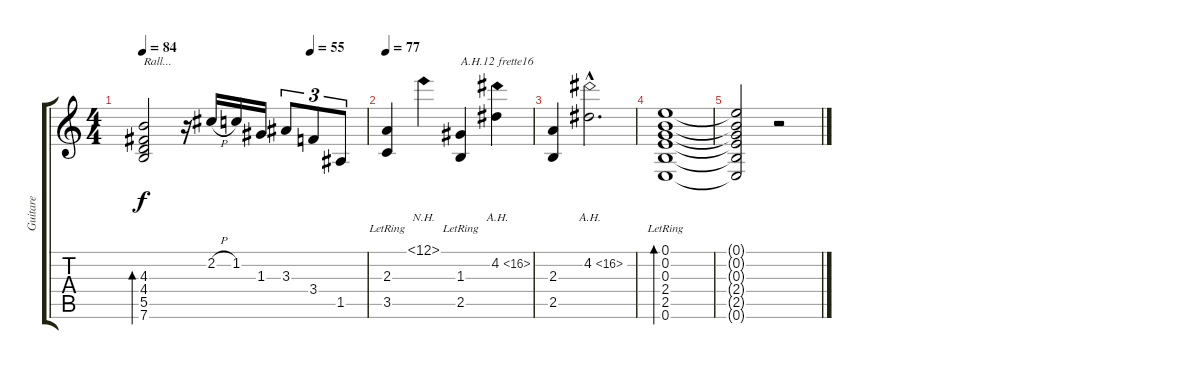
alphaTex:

\track ("Guitare" "Guitare") {instrument acousticguitarnylon}
\staff {score tabs}
\tuning (E4 B3 G3 D3 A2 E2) {hide}
\ts (4 4)
\tempo 84
\tempo (55 0.75)
\clef g2
\ks c
(4.3 4.4 5.5 7.6).2{bd 240 txt "Rall..." dy f} r.16 2.2{h}.16 1.2.16 1.3.16 3.3.8{tu (3 2)} 3.4.8{tu (3 2)} 1.5.8{tu (3 2)} |
\tempo 77
(2.3{lr} 3.5{lr}).4 12.1{nh}.4 (1.3{lr} 2.5{lr}).4{txt "A.H.12 frette16"} 4.2{ah 12}.4 |
(2.3 2.5).4 4.2{ah 12 hac}.2{d} |
(0.1{lr} 0.2{lr} 0.3{lr} 2.4{lr} 2.5{lr} 0.6).1{bd 480} |
(0.1{t} 0.2{t} 0.3{t} 2.4{t} 2.5{t} 0.6{t}).2 r.2
